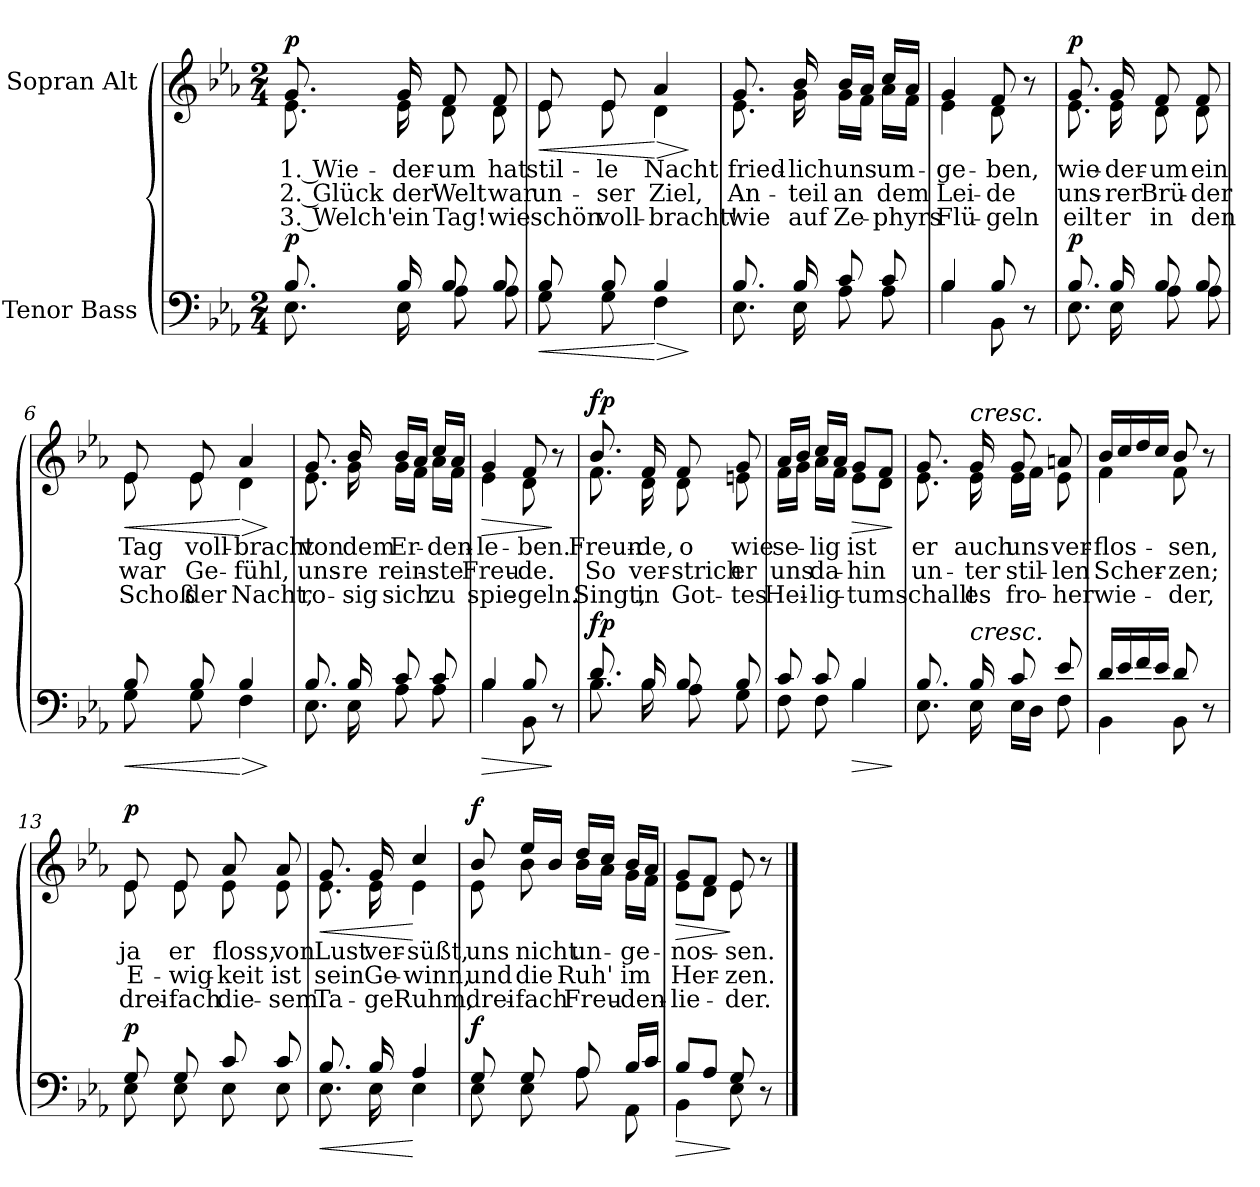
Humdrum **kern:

**kern	**dynam	**kern	**text	**text	**text	**dynam
*part2	*part2	*part1	*part1	*part1	*part1	*part1
*staff2	*staff2	*staff1	*staff1	*staff1	*staff1	*staff1
*I"Tenor Bass	*	*I"Sopran Alt	*	*	*	*
*clefF4	*	*clefG2	*	*	*	*
*k[b-e-a-]	*	*k[b-e-a-]	*	*	*	*
*M2/4	*	*M2/4	*	*	*	*
=1	=1	=1	=1	=1	=1	=1
*^	*	*	*	*	*	*
!	!	!	!LO:TX:a:B:t=Mäßig langsam	!	!	!	!
!	!	!LO:DY:a	!	!LO:LY:b	!LO:LY:b	!LO:LY:b	!LO:DY:a
*	*	*	*^	*	*	*	*
8.B-/	8.E-\	p	8.g/	8.e-\	1. Wie-	2. Glück	3. Welch'	p
!	!	!	!	!	!LO:LY:b	!LO:LY:b	!LO:LY:b	!
16B-/	16E-\	.	16g/	16e-\	-der-	der	ein	.
!	!	!	!	!	!LO:LY:b	!LO:LY:b	!LO:LY:b	!
8B-/	8A-\	.	8f/	8d\	-um	Welt	Tag!	.
!	!	!	!	!	!LO:LY:b	!LO:LY:b	!LO:LY:b	!
8B-/	8A-\	.	8f/	8d\	hat	war	wie	.
=2	=2	=2	=2	=2	=2	=2	=2	=2
!	!	!LO:HP:b	!	!	!LO:LY:b	!LO:LY:b	!LO:LY:b	!LO:HP:b
8B-/	8G\	<	8e-/	8e-\	stil-	un-	schön	<
!	!	!	!	!	!LO:LY:b	!LO:LY:b	!LO:LY:b	!
8B-/	8G\	.	8e-/	8e-\	-le	-ser	voll-	.
!	!	!LO:HP:n=1:b	!	!	!LO:LY:b	!LO:LY:b	!LO:LY:b	!LO:HP:n=1:b
4B-/	4F\	[ >	4a-/	4d\	Nacht	Ziel,	-bracht!	[ >
*v	*v	*	*	*	*	*	*	*
*	*	*v	*v	*	*	*	*
.	]	.	.	.	.	]
=3	=3	=3	=3	=3	=3	=3
*^	*	*	*	*	*	*
!	!	!	!	!LO:LY:b	!LO:LY:b	!LO:LY:b	!
*	*	*	*^	*	*	*	*
8.B-/	8.E-\	.	8.g/	8.e-\	fried-	An-	wie	.
!	!	!	!	!	!LO:LY:b	!LO:LY:b	!LO:LY:b	!
16B-/	16E-\	.	16b-/	16g\	-lich	-teil	auf	.
!	!	!	!	!	!LO:LY:b	!LO:LY:b	!LO:LY:b	!
8c/	8A-\	.	16b-/LL	16g\LL	uns	an	Ze-	.
.	.	.	16a-/JJ	16f\JJ	.	.	.	.
!	!	!	!	!	!LO:LY:b	!LO:LY:b	!LO:LY:b	!
8c/	8A-\	.	16cc/LL	16a-\LL	um-	dem	-phyrs	.
.	.	.	16a-/JJ	16f\JJ	.	.	.	.
=4	=4	=4	=4	=4	=4	=4	=4	=4
!	!	!	!	!	!LO:LY:b	!LO:LY:b	!LO:LY:b	!
4B-/	4B-\	.	4g/	4e-\	-ge-	Lei-	Flü-	.
!	!	!	!	!	!LO:LY:b	!LO:LY:b	!LO:LY:b	!
8B-/	8BB-\	.	8f/	8d\	-ben,	-de	-geln	.
8r	8ryy	.	8r	8ryy	.	.	.	.
!!LO:LB:g=z	!!
=5	=5	=5	=5	=5	=5	=5	=5	=5
!	!	!LO:DY:a	!	!	!LO:LY:b	!LO:LY:b	!LO:LY:b	!LO:DY:a
8.B-/	8.E-\	p	8.g/	8.e-\	wie-	uns-	eilt	p
!	!	!	!	!	!LO:LY:b	!LO:LY:b	!LO:LY:b	!
16B-/	16E-\	.	16g/	16e-\	-der-	-rer	er	.
!	!	!	!	!	!LO:LY:b	!LO:LY:b	!LO:LY:b	!
8B-/	8A-\	.	8f/	8d\	-um	Brü-	in	.
!	!	!	!	!	!LO:LY:b	!LO:LY:b	!LO:LY:b	!
8B-/	8A-\	.	8f/	8d\	ein	-der	den	.
=6	=6	=6	=6	=6	=6	=6	=6	=6
!	!	!LO:HP:b	!	!	!LO:LY:b	!LO:LY:b	!LO:LY:b	!LO:HP:b
8B-/	8G\	<	8e-/	8e-\	Tag	war	Schoß	<
!	!	!	!	!	!LO:LY:b	!LO:LY:b	!LO:LY:b	!
8B-/	8G\	.	8e-/	8e-\	voll-	Ge-	der	.
!	!	!LO:HP:n=1:b	!	!	!LO:LY:b	!LO:LY:b	!LO:LY:b	!LO:HP:n=1:b
4B-/	4F\	[ >	4a-/	4d\	-bracht	-fühl,	Nacht,	[ >
*v	*v	*	*	*	*	*	*	*
*	*	*v	*v	*	*	*	*
.	]	.	.	.	.	]
=7	=7	=7	=7	=7	=7	=7
*^	*	*	*	*	*	*
!	!	!	!	!LO:LY:b	!LO:LY:b	!LO:LY:b	!
*	*	*	*^	*	*	*	*
8.B-/	8.E-\	.	8.g/	8.e-\	von	uns-	ro-	.
!	!	!	!	!	!LO:LY:b	!LO:LY:b	!LO:LY:b	!
16B-/	16E-\	.	16b-/	16g\	dem	-re	-sig	.
!	!	!	!	!	!LO:LY:b	!LO:LY:b	!LO:LY:b	!
8c/	8A-\	.	16b-/LL	16g\LL	Er-	rein-	sich	.
.	.	.	16a-/JJ	16f\JJ	.	.	.	.
!	!	!	!	!	!LO:LY:b	!LO:LY:b	!LO:LY:b	!
8c/	8A-\	.	16cc/LL	16a-\LL	-den-	-ste	zu	.
.	.	.	16a-/JJ	16f\JJ	.	.	.	.
=8	=8	=8	=8	=8	=8	=8	=8	=8
!	!	!LO:HP:b	!	!	!LO:LY:b	!LO:LY:b	!LO:LY:b	!LO:HP:b
4B-/	4B-\	>	4g/	4e-\	-le-	Freu-	spie-	>
!	!	!	!	!	!LO:LY:b	!LO:LY:b	!LO:LY:b	!
8B-/	8BB-\	.	8f/	8d\	-ben.	-de.	-geln.	.
8r	8ryy	]	8r	8ryy	.	.	.	]
!!LO:LB:g=z	!!
=9	=9	=9	=9	=9	=9	=9	=9	=9
!	!	!LO:DY:a	!	!	!LO:LY:b	!LO:LY:b	!LO:LY:b	!LO:DY:a
8.d/	8.B-\	fp	8.b-/	8.f\	Freun-	So	Singt,	fp
!	!	!	!	!	!LO:LY:b	!LO:LY:b	!LO:LY:b	!
16B-/	16B-\	.	16f/	16d\	-de,	ver-	in	.
!	!	!	!	!	!LO:LY:b	!LO:LY:b	!LO:LY:b	!
8B-/	8A-\	.	8f/	8d\	o	-strich	Got-	.
!	!	!	!	!	!LO:LY:b	!LO:LY:b	!LO:LY:b	!
8B-/	8G\	.	8g/	8en\	wie	er	-tes	.
=10	=10	=10	=10	=10	=10	=10	=10	=10
!	!	!	!	!	!LO:LY:b	!LO:LY:b	!LO:LY:b	!
8c/	8F\	.	16a-/LL	16f\LL	se-	uns	Hei-	.
.	.	.	16b-/JJ	16g\JJ	.	.	.	.
!	!	!	!	!	!LO:LY:b	!LO:LY:b	!LO:LY:b	!
8c/	8F\	.	16cc/LL	16a-\LL	-lig	da-	-lig-	.
.	.	.	16a-/JJ	16f\JJ	.	.	.	.
!	!	!LO:HP:b	!	!	!LO:LY:b	!LO:LY:b	!LO:LY:b	!LO:HP:b
4B-/	4B-\	>	8g/L	8e-\L	ist	-hin	-tum	>
.	.	.	8f/J	8d\J	.	.	.	.
*v	*v	*	*	*	*	*	*	*
*	*	*v	*v	*	*	*	*
.	]	.	.	.	.	]
=11	=11	=11	=11	=11	=11	=11
*^	*	*	*	*	*	*
!	!	!	!	!LO:LY:b	!LO:LY:b	!LO:LY:b	!
*	*	*	*^	*	*	*	*
8.B-/	8.E-\	.	8.g/	8.e-\	er	un-	schallt	.
!	!	!	!LO:TX:a:i:t=cresc.	!	!	!	!	!
!LO:TX:a:i:t=cresc.	!	!	!	!	!	!	!	!
!	!	!	!	!	!LO:LY:b	!LO:LY:b	!LO:LY:b	!
16B-/	16E-\	.	16g/	16e-\	auch	-ter	es	.
!	!	!	!	!	!LO:LY:b	!LO:LY:b	!LO:LY:b	!
8c/	16E-\LL	.	8g/	16e-\LL	uns	stil-	fro-	.
.	16D\JJ	.	.	16f\JJ	.	.	.	.
!	!	!	!	!	!LO:LY:b	!LO:LY:b	!LO:LY:b	!
8e-/	8F\	.	8an/	8e-\	-ver-	-len	-her	.
=12	=12	=12	=12	=12	=12	=12	=12	=12
!	!	!	!	!	!LO:LY:b	!LO:LY:b	!LO:LY:b	!
16d/LL	4BB-\	.	16b-/LL	4f\	-flos-	Scher-	wie-	.
16e-/	.	.	16cc/	.	.	.	.	.
16f/	.	.	16dd/	.	.	.	.	.
16e-/JJ	.	.	16cc/JJ	.	.	.	.	.
!	!	!	!	!	!LO:LY:b	!LO:LY:b	!LO:LY:b	!
8d/	8BB-\	.	8b-/	8f\	-sen,	-zen;	-der,	.
8r	8ryy	.	8r	8ryy	.	.	.	.
!!LO:LB:g=z	!!
=13	=13	=13	=13	=13	=13	=13	=13	=13
!	!	!LO:DY:a	!	!	!LO:LY:b	!LO:LY:b	!LO:LY:b	!LO:DY:a
8G/	8E-\	p	8e-/	8e-\	ja	E-	drei-	p
!	!	!	!	!	!LO:LY:b	!LO:LY:b	!LO:LY:b	!
8G/	8E-\	.	8e-/	8e-\	er	-wig-	-fach	.
!	!	!	!	!	!LO:LY:b	!LO:LY:b	!LO:LY:b	!
8c/	8E-\	.	8a-/	8e-\	floss,	-keit	die-	.
!	!	!	!	!	!LO:LY:b	!LO:LY:b	!LO:LY:b	!
8c/	8E-\	.	8a-/	8e-\	von	ist	-sem	.
=14	=14	=14	=14	=14	=14	=14	=14	=14
!	!	!LO:HP:b	!	!	!LO:LY:b	!LO:LY:b	!LO:LY:b	!LO:HP:b
8.B-/	8.E-\	<	8.g/	8.e-\	Lust	sein	Ta-	<
!	!	!	!	!	!LO:LY:b	!LO:LY:b	!LO:LY:b	!
16B-/	16E-\	.	16g/	16e-\	ver-	Ge-	-ge	.
!	!	!	!	!	!LO:LY:b	!LO:LY:b	!LO:LY:b	!
4A-/	4E-\	[	4cc/	4e-\	-süßt,	-winn,	Ruhm,	[
=15	=15	=15	=15	=15	=15	=15	=15	=15
!	!	!LO:DY:a	!	!	!LO:LY:b	!LO:LY:b	!LO:LY:b	!LO:DY:a
8G/	8E-\	f	8b-/	8e-\	uns	und	drei-	f
!	!	!	!	!	!LO:LY:b	!LO:LY:b	!LO:LY:b	!
8G/	8E-\	.	16ee-/LL	8b-\	nicht	die	-fach	.
.	.	.	16b-/JJ	.	.	.	.	.
!	!	!	!	!	!LO:LY:b	!LO:LY:b	!LO:LY:b	!
8A-/	8A-\	.	16dd/LL	16b-\LL	un-	Ruh'	Freu-	.
.	.	.	16cc/JJ	16a-\JJ	.	.	.	.
!	!	!	!	!	!LO:LY:b	!LO:LY:b	!LO:LY:b	!
16B-/LL	8AA-\	.	16b-/LL	16g\LL	-ge-	im	-den-	.
16c/JJ	.	.	16a-/JJ	16f\JJ	.	.	.	.
=16	=16	=16	=16	=16	=16	=16	=16	=16
!	!	!LO:HP:b	!	!	!LO:LY:b	!LO:LY:b	!LO:LY:b	!LO:HP:b
8B-/L	4BB-\	>	8g/L	8e-\L	-nos-	Her-	-lie-	>
8A-/J	.	.	8f/J	8d\J	.	.	.	.
!	!	!	!	!	!LO:LY:b	!LO:LY:b	!LO:LY:b	!
8G/	8E-\	]	8e-/	8e-\	-sen.	-zen.	-der.	]
8r	8ryy	.	8r	8ryy	.	.	.	.
*v	*v	*	*	*	*	*	*	*
*	*	*v	*v	*	*	*	*
==	==	==	==	==	==	==
*-	*-	*-	*-	*-	*-	*-
